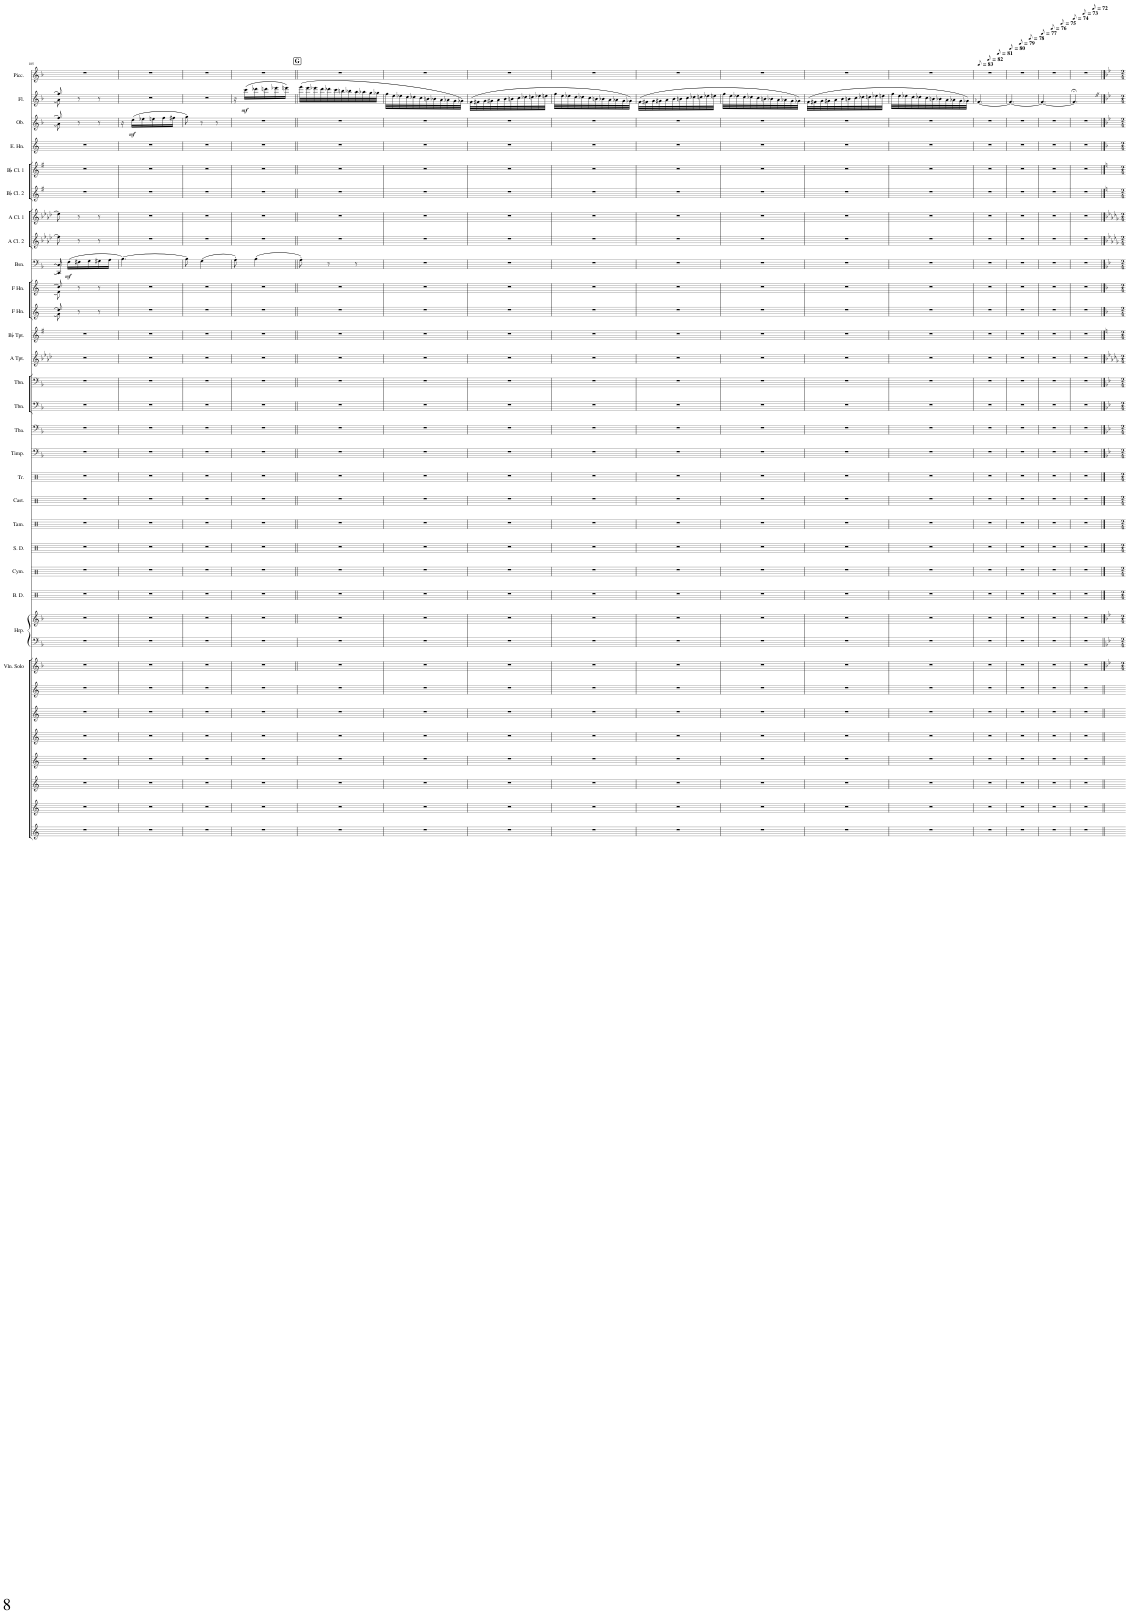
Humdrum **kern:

**kern	**kern	**kern	**kern	**kern	**kern	**kern	**kern	**kern	**kern	**kern	**kern	**kern	**kern	**kern	**kern	**kern	**kern	**kern	**kern	**kern	**kern	**kern	**kern	**kern	**dynam	**kern	**kern	**kern	**kern	**kern	**kern	**dynam	**kern	**dynam	**kern
*part32	*part31	*part30	*part29	*part28	*part27	*part26	*part25	*part24	*part24	*part23	*part22	*part21	*part20	*part19	*part18	*part17	*part16	*part15	*part14	*part13	*part12	*part11	*part10	*part9	*part9	*part8	*part7	*part6	*part5	*part4	*part3	*part3	*part2	*part2	*part1
*staff33	*staff32	*staff31	*staff30	*staff29	*staff28	*staff27	*staff26	*staff25	*staff24	*staff23	*staff22	*staff21	*staff20	*staff19	*staff18	*staff17	*staff16	*staff15	*staff14	*staff13	*staff12	*staff11	*staff10	*staff9	*staff9	*staff8	*staff7	*staff6	*staff5	*staff4	*staff3	*staff3	*staff2	*staff2	*staff1
*I"Piano	*I"Piano	*I"Piano	*I"Piano	*I"Piano	*I"Piano	*I"Piano	*I"Violin Solo	*I"Harp	*	*I"Bass Drum	*I"Cymbals	*I"Snare Drum	*I"Tambourine	*I"Castanets	*I"Triangle	*I"Timpani	*I"Tuba	*I"Trombone	*I"Trombone	*I"A Trumpet	*I"Bb Trumpet	*I"Horn in F	*I"Horn in F	*I"Bassoon	*	*I"A Clarinet 2	*I"A Clarinet 1	*I"Bb Clarinet 2	*I"Bb Clarinet 1	*I"English Horn	*I"Oboe	*	*I"Flute	*	*I"Piccolo
*I'Pno	*I'Pno	*I'Pno	*I'Pno	*I'Pno	*I'Pno	*I'Pno	*I'Vln. Solo	*I'Hrp.	*	*I'B. D.	*I'Cym.	*I'S. D.	*I'Tam.	*I'Cast.	*I'Tr.	*I'Timp.	*I'Tba.	*I'Tbn.	*I'Tbn.	*I'A Tpt.	*I'Bb Tpt.	*	*	*I'Bsn.	*	*I'A Cl. 2	*I'A Cl. 1	*I'Bb Cl. 2	*I'Bb Cl. 1	*I'E. Hn.	*I'Ob.	*	*I'Fl.	*	*I'Picc.
!!LO:PB:g=z
*clefG2	*clefG2	*clefG2	*clefG2	*clefG2	*clefG2	*clefG2	*clefG2	*clefF4	*clefG2	*clefX	*clefX	*clefX	*clefX	*clefX	*clefX	*clefF4	*clefF4	*clefF4	*clefF4	*clefG2	*clefG2	*clefG2	*clefG2	*clefF4	*	*clefG2	*clefG2	*clefG2	*clefG2	*clefG2	*clefG2	*	*clefG2	*	*clefG2
*	*	*	*	*	*	*	*	*	*	*	*	*	*	*	*	*	*	*	*	*Trd2c3	*Trd1c2	*Trd4c7	*Trd4c7	*	*	*Trd2c3	*Trd2c3	*Trd1c2	*Trd1c2	*Trd4c7	*	*	*	*	*Trd-7c-12
*k[]	*k[]	*k[]	*k[]	*k[]	*k[]	*k[]	*k[b-]	*k[b-]	*k[b-]	*k[]	*k[]	*k[]	*k[]	*k[]	*k[]	*k[b-]	*k[b-]	*k[b-]	*k[b-]	*k[b-e-a-d-]	*k[f#]	*k[]	*k[]	*k[b-]	*	*k[b-e-a-d-]	*k[b-e-a-d-]	*k[f#]	*k[f#]	*k[]	*k[b-]	*	*k[b-]	*	*k[b-]
*	*	*	*	*	*	*	*M3/8	*M3/8	*M3/8	*M3/8	*M3/8	*M3/8	*M3/8	*M3/8	*M3/8	*M3/8	*M3/8	*M3/8	*M3/8	*M3/8	*M3/8	*M3/8	*M3/8	*M3/8	*	*M3/8	*M3/8	*M3/8	*M3/8	*M3/8	*M3/8	*	*M3/8	*	*M3/8
=185	=185	=185	=185	=185	=185	=185	=185	=185	=185	=185	=185	=185	=185	=185	=185	=185	=185	=185	=185	=185	=185	=185	=185	=185	=185	=185	=185	=185	=185	=185	=185	=185	=185	=185	=185
*	*	*	*	*	*	*	*	*	*	*	*	*	*	*	*	*	*	*	*	*	*	*^	*^	*	*	*	*	*	*	*	*^	*	*^	*	*
1r	1r	1r	1r	1r	1r	1r	4.r	4.r	4.r	4.r	4.r	4.r	4.r	4.r	4.r	4.r	4.r	4.r	4.r	4.r	4.r	8cc/]	8g\]	8cc/]	8e\]	16CC/] 16C/]	.	8ee-\]	8ee-\]	4.r	4.r	4.r	8ff/]	8a\]	.	8ff/]	8a\]	.	4.r
!	!	!	!	!	!	!	!	!	!	!	!	!	!	!	!	!	!	!	!	!	!	!	!	!	!	!	!LO:DY:b	!	!	!	!	!	!	!	!	!	!	!	!
.	.	.	.	.	.	.	.	.	.	.	.	.	.	.	.	.	.	.	.	.	.	.	.	.	.	(16F\LL	mf	.	.	.	.	.	.	.	.	.	.	.	.
.	.	.	.	.	.	.	.	.	.	.	.	.	.	.	.	.	.	.	.	.	.	8r	2ryy	8r	2ryy	16F#X\	.	8r	8r	.	.	.	8r	2ryy	.	8r	2ryy	.	.
.	.	.	.	.	.	.	.	.	.	.	.	.	.	.	.	.	.	.	.	.	.	.	.	.	.	16G\	.	.	.	.	.	.	.	.	.	.	.	.	.
.	.	.	.	.	.	.	.	.	.	.	.	.	.	.	.	.	.	.	.	.	.	8r	.	8r	.	16G#X\	.	8r	8r	.	.	.	8r	.	.	8r	.	.	.
.	.	.	.	.	.	.	.	.	.	.	.	.	.	.	.	.	.	.	.	.	.	.	.	.	.	16A\JJ	.	.	.	.	.	.	.	.	.	.	.	.	.
.	.	.	.	.	.	.	2ryy	2ryy	2ryy	2ryy	2ryy	2ryy	2ryy	2ryy	2ryy	2ryy	2ryy	2ryy	2ryy	2ryy	2ryy	2ryy	.	2ryy	.	2ryy	.	2ryy	2ryy	2ryy	2ryy	2ryy	2ryy	.	.	2ryy	.	.	2ryy
.	.	.	.	.	.	.	.	.	.	.	.	.	.	.	.	.	.	.	.	.	.	.	8ryy	.	8ryy	.	.	.	.	.	.	.	.	8ryy	.	.	8ryy	.	.
.	.	.	.	.	.	.	.	.	.	.	.	.	.	.	.	.	.	.	.	.	.	.	4ryy	.	4ryy	.	.	.	.	.	.	.	.	4ryy	.	.	4ryy	.	.
.	.	.	.	.	.	.	8ryy	8ryy	8ryy	8ryy	8ryy	8ryy	8ryy	8ryy	8ryy	8ryy	8ryy	8ryy	8ryy	8ryy	8ryy	8ryy	.	8ryy	.	8ryy	.	8ryy	8ryy	8ryy	8ryy	8ryy	8ryy	.	.	8ryy	.	.	8ryy
*	*	*	*	*	*	*	*	*	*	*	*	*	*	*	*	*	*	*	*	*	*	*v	*v	*	*	*	*	*	*	*	*	*	*v	*v	*	*v	*v	*	*
*	*	*	*	*	*	*	*	*	*	*	*	*	*	*	*	*	*	*	*	*	*	*	*v	*v	*	*	*	*	*	*	*	*	*	*	*	*
=186	=186	=186	=186	=186	=186	=186	=186	=186	=186	=186	=186	=186	=186	=186	=186	=186	=186	=186	=186	=186	=186	=186	=186	=186	=186	=186	=186	=186	=186	=186	=186	=186	=186	=186	=186
1r	1r	1r	1r	1r	1r	1r	4.r	4.r	4.r	4.r	4.r	4.r	4.r	4.r	4.r	4.r	4.r	4.r	4.r	4.r	4.r	4.r	4.r	[4.B-\)	.	4.r	4.r	4.r	4.r	4.r	16r	.	4.r	.	4.r
!	!	!	!	!	!	!	!	!	!	!	!	!	!	!	!	!	!	!	!	!	!	!	!	!	!	!	!	!	!	!	!	!LO:DY:b	!	!	!
.	.	.	.	.	.	.	.	.	.	.	.	.	.	.	.	.	.	.	.	.	.	.	.	.	.	.	.	.	.	.	(16dd\LL	mf	.	.	.
.	.	.	.	.	.	.	.	.	.	.	.	.	.	.	.	.	.	.	.	.	.	.	.	.	.	.	.	.	.	.	16ee-X\	.	.	.	.
.	.	.	.	.	.	.	.	.	.	.	.	.	.	.	.	.	.	.	.	.	.	.	.	.	.	.	.	.	.	.	16een\	.	.	.	.
.	.	.	.	.	.	.	.	.	.	.	.	.	.	.	.	.	.	.	.	.	.	.	.	.	.	.	.	.	.	.	16ff\	.	.	.	.
.	.	.	.	.	.	.	.	.	.	.	.	.	.	.	.	.	.	.	.	.	.	.	.	.	.	.	.	.	.	.	16ff#X\JJ	.	.	.	.
.	.	.	.	.	.	.	2ryy	2ryy	2ryy	2ryy	2ryy	2ryy	2ryy	2ryy	2ryy	2ryy	2ryy	2ryy	2ryy	2ryy	2ryy	2ryy	2ryy	2ryy	.	2ryy	2ryy	2ryy	2ryy	2ryy	2ryy	.	2ryy	.	2ryy
.	.	.	.	.	.	.	8ryy	8ryy	8ryy	8ryy	8ryy	8ryy	8ryy	8ryy	8ryy	8ryy	8ryy	8ryy	8ryy	8ryy	8ryy	8ryy	8ryy	8ryy	.	8ryy	8ryy	8ryy	8ryy	8ryy	8ryy	.	8ryy	.	8ryy
=187	=187	=187	=187	=187	=187	=187	=187	=187	=187	=187	=187	=187	=187	=187	=187	=187	=187	=187	=187	=187	=187	=187	=187	=187	=187	=187	=187	=187	=187	=187	=187	=187	=187	=187	=187
1r	1r	1r	1r	1r	1r	1r	4.r	4.r	4.r	4.r	4.r	4.r	4.r	4.r	4.r	4.r	4.r	4.r	4.r	4.r	4.r	4.r	4.r	8B-\]	.	4.r	4.r	4.r	4.r	4.r	8gg\)	.	4.r	.	4.r
.	.	.	.	.	.	.	.	.	.	.	.	.	.	.	.	.	.	.	.	.	.	.	.	(4G\	.	.	.	.	.	.	8r	.	.	.	.
.	.	.	.	.	.	.	.	.	.	.	.	.	.	.	.	.	.	.	.	.	.	.	.	.	.	.	.	.	.	.	8r	.	.	.	.
.	.	.	.	.	.	.	2ryy	2ryy	2ryy	2ryy	2ryy	2ryy	2ryy	2ryy	2ryy	2ryy	2ryy	2ryy	2ryy	2ryy	2ryy	2ryy	2ryy	2ryy	.	2ryy	2ryy	2ryy	2ryy	2ryy	2ryy	.	2ryy	.	2ryy
.	.	.	.	.	.	.	8ryy	8ryy	8ryy	8ryy	8ryy	8ryy	8ryy	8ryy	8ryy	8ryy	8ryy	8ryy	8ryy	8ryy	8ryy	8ryy	8ryy	8ryy	.	8ryy	8ryy	8ryy	8ryy	8ryy	8ryy	.	8ryy	.	8ryy
=188	=188	=188	=188	=188	=188	=188	=188	=188	=188	=188	=188	=188	=188	=188	=188	=188	=188	=188	=188	=188	=188	=188	=188	=188	=188	=188	=188	=188	=188	=188	=188	=188	=188	=188	=188
1r	1r	1r	1r	1r	1r	1r	4.r	4.r	4.r	4.r	4.r	4.r	4.r	4.r	4.r	4.r	4.r	4.r	4.r	4.r	4.r	4.r	4.r	8A'\)	.	4.r	4.r	4.r	4.r	4.r	4.r	.	16r	.	4.r
!	!	!	!	!	!	!	!	!	!	!	!	!	!	!	!	!	!	!	!	!	!	!	!	!	!	!	!	!	!	!	!	!	!	!LO:DY:b	!
.	.	.	.	.	.	.	.	.	.	.	.	.	.	.	.	.	.	.	.	.	.	.	.	.	.	.	.	.	.	.	.	.	(16ccc\LL	mf	.
.	.	.	.	.	.	.	.	.	.	.	.	.	.	.	.	.	.	.	.	.	.	.	.	(4B-\	.	.	.	.	.	.	.	.	16ddd-X\	.	.
.	.	.	.	.	.	.	.	.	.	.	.	.	.	.	.	.	.	.	.	.	.	.	.	.	.	.	.	.	.	.	.	.	16dddn\	.	.
.	.	.	.	.	.	.	.	.	.	.	.	.	.	.	.	.	.	.	.	.	.	.	.	.	.	.	.	.	.	.	.	.	16eee-X\	.	.
.	.	.	.	.	.	.	.	.	.	.	.	.	.	.	.	.	.	.	.	.	.	.	.	.	.	.	.	.	.	.	.	.	16eeen\JJ)	.	.
.	.	.	.	.	.	.	2ryy	2ryy	2ryy	2ryy	2ryy	2ryy	2ryy	2ryy	2ryy	2ryy	2ryy	2ryy	2ryy	2ryy	2ryy	2ryy	2ryy	2ryy	.	2ryy	2ryy	2ryy	2ryy	2ryy	2ryy	.	2ryy	.	2ryy
.	.	.	.	.	.	.	8ryy	8ryy	8ryy	8ryy	8ryy	8ryy	8ryy	8ryy	8ryy	8ryy	8ryy	8ryy	8ryy	8ryy	8ryy	8ryy	8ryy	8ryy	.	8ryy	8ryy	8ryy	8ryy	8ryy	8ryy	.	8ryy	.	8ryy
!!LO:REH:place=s1:a:B:cj:fs=14:t=G
=189||	=189||	=189||	=189||	=189||	=189||	=189||	=189||	=189||	=189||	=189||	=189||	=189||	=189||	=189||	=189||	=189||	=189||	=189||	=189||	=189||	=189||	=189||	=189||	=189||	=189||	=189||	=189||	=189||	=189||	=189||	=189||	=189||	=189||	=189||	=189||
1r	1r	1r	1r	1r	1r	1r	4.r	4.r	4.r	4.r	4.r	4.r	4.r	4.r	4.r	4.r	4.r	4.r	4.r	4.r	4.r	4.r	4.r	8A'\)	.	4.r	4.r	4.r	4.r	4.r	4.r	.	(32fff\LLL	.	4.r
.	.	.	.	.	.	.	.	.	.	.	.	.	.	.	.	.	.	.	.	.	.	.	.	.	.	.	.	.	.	.	.	.	32eee\	.	.
.	.	.	.	.	.	.	.	.	.	.	.	.	.	.	.	.	.	.	.	.	.	.	.	.	.	.	.	.	.	.	.	.	32eee-X\	.	.
.	.	.	.	.	.	.	.	.	.	.	.	.	.	.	.	.	.	.	.	.	.	.	.	.	.	.	.	.	.	.	.	.	32ddd\	.	.
.	.	.	.	.	.	.	.	.	.	.	.	.	.	.	.	.	.	.	.	.	.	.	.	8r	.	.	.	.	.	.	.	.	32ddd-X\	.	.
.	.	.	.	.	.	.	.	.	.	.	.	.	.	.	.	.	.	.	.	.	.	.	.	.	.	.	.	.	.	.	.	.	32ccc\	.	.
.	.	.	.	.	.	.	.	.	.	.	.	.	.	.	.	.	.	.	.	.	.	.	.	.	.	.	.	.	.	.	.	.	32bbn\	.	.
.	.	.	.	.	.	.	.	.	.	.	.	.	.	.	.	.	.	.	.	.	.	.	.	.	.	.	.	.	.	.	.	.	32bb-X\	.	.
.	.	.	.	.	.	.	.	.	.	.	.	.	.	.	.	.	.	.	.	.	.	.	.	8r	.	.	.	.	.	.	.	.	32aa\	.	.
.	.	.	.	.	.	.	.	.	.	.	.	.	.	.	.	.	.	.	.	.	.	.	.	.	.	.	.	.	.	.	.	.	32aa-X\	.	.
.	.	.	.	.	.	.	.	.	.	.	.	.	.	.	.	.	.	.	.	.	.	.	.	.	.	.	.	.	.	.	.	.	32gg\	.	.
.	.	.	.	.	.	.	.	.	.	.	.	.	.	.	.	.	.	.	.	.	.	.	.	.	.	.	.	.	.	.	.	.	32gg-X\JJJ	.	.
.	.	.	.	.	.	.	2ryy	2ryy	2ryy	2ryy	2ryy	2ryy	2ryy	2ryy	2ryy	2ryy	2ryy	2ryy	2ryy	2ryy	2ryy	2ryy	2ryy	2ryy	.	2ryy	2ryy	2ryy	2ryy	2ryy	2ryy	.	2ryy	.	2ryy
.	.	.	.	.	.	.	8ryy	8ryy	8ryy	8ryy	8ryy	8ryy	8ryy	8ryy	8ryy	8ryy	8ryy	8ryy	8ryy	8ryy	8ryy	8ryy	8ryy	8ryy	.	8ryy	8ryy	8ryy	8ryy	8ryy	8ryy	.	8ryy	.	8ryy
=190	=190	=190	=190	=190	=190	=190	=190	=190	=190	=190	=190	=190	=190	=190	=190	=190	=190	=190	=190	=190	=190	=190	=190	=190	=190	=190	=190	=190	=190	=190	=190	=190	=190	=190	=190
1r	1r	1r	1r	1r	1r	1r	4.r	4.r	4.r	4.r	4.r	4.r	4.r	4.r	4.r	4.r	4.r	4.r	4.r	4.r	4.r	4.r	4.r	4.r	.	4.r	4.r	4.r	4.r	4.r	4.r	.	32ff\LLL	.	4.r
.	.	.	.	.	.	.	.	.	.	.	.	.	.	.	.	.	.	.	.	.	.	.	.	.	.	.	.	.	.	.	.	.	32ee\	.	.
.	.	.	.	.	.	.	.	.	.	.	.	.	.	.	.	.	.	.	.	.	.	.	.	.	.	.	.	.	.	.	.	.	32ee-X\	.	.
.	.	.	.	.	.	.	.	.	.	.	.	.	.	.	.	.	.	.	.	.	.	.	.	.	.	.	.	.	.	.	.	.	32dd\	.	.
.	.	.	.	.	.	.	.	.	.	.	.	.	.	.	.	.	.	.	.	.	.	.	.	.	.	.	.	.	.	.	.	.	32dd-X\	.	.
.	.	.	.	.	.	.	.	.	.	.	.	.	.	.	.	.	.	.	.	.	.	.	.	.	.	.	.	.	.	.	.	.	32cc\	.	.
.	.	.	.	.	.	.	.	.	.	.	.	.	.	.	.	.	.	.	.	.	.	.	.	.	.	.	.	.	.	.	.	.	32bn\	.	.
.	.	.	.	.	.	.	.	.	.	.	.	.	.	.	.	.	.	.	.	.	.	.	.	.	.	.	.	.	.	.	.	.	32b-X\	.	.
.	.	.	.	.	.	.	.	.	.	.	.	.	.	.	.	.	.	.	.	.	.	.	.	.	.	.	.	.	.	.	.	.	32a\	.	.
.	.	.	.	.	.	.	.	.	.	.	.	.	.	.	.	.	.	.	.	.	.	.	.	.	.	.	.	.	.	.	.	.	32a-X\	.	.
.	.	.	.	.	.	.	.	.	.	.	.	.	.	.	.	.	.	.	.	.	.	.	.	.	.	.	.	.	.	.	.	.	32g\	.	.
.	.	.	.	.	.	.	.	.	.	.	.	.	.	.	.	.	.	.	.	.	.	.	.	.	.	.	.	.	.	.	.	.	32g-X\JJJ)	.	.
.	.	.	.	.	.	.	2ryy	2ryy	2ryy	2ryy	2ryy	2ryy	2ryy	2ryy	2ryy	2ryy	2ryy	2ryy	2ryy	2ryy	2ryy	2ryy	2ryy	2ryy	.	2ryy	2ryy	2ryy	2ryy	2ryy	2ryy	.	2ryy	.	2ryy
.	.	.	.	.	.	.	8ryy	8ryy	8ryy	8ryy	8ryy	8ryy	8ryy	8ryy	8ryy	8ryy	8ryy	8ryy	8ryy	8ryy	8ryy	8ryy	8ryy	8ryy	.	8ryy	8ryy	8ryy	8ryy	8ryy	8ryy	.	8ryy	.	8ryy
=191	=191	=191	=191	=191	=191	=191	=191	=191	=191	=191	=191	=191	=191	=191	=191	=191	=191	=191	=191	=191	=191	=191	=191	=191	=191	=191	=191	=191	=191	=191	=191	=191	=191	=191	=191
1r	1r	1r	1r	1r	1r	1r	4.r	4.r	4.r	4.r	4.r	4.r	4.r	4.r	4.r	4.r	4.r	4.r	4.r	4.r	4.r	4.r	4.r	4.r	.	4.r	4.r	4.r	4.r	4.r	4.r	.	(32f\LLL	.	4.r
.	.	.	.	.	.	.	.	.	.	.	.	.	.	.	.	.	.	.	.	.	.	.	.	.	.	.	.	.	.	.	.	.	32f#X\	.	.
.	.	.	.	.	.	.	.	.	.	.	.	.	.	.	.	.	.	.	.	.	.	.	.	.	.	.	.	.	.	.	.	.	32g\	.	.
.	.	.	.	.	.	.	.	.	.	.	.	.	.	.	.	.	.	.	.	.	.	.	.	.	.	.	.	.	.	.	.	.	32g#X\	.	.
.	.	.	.	.	.	.	.	.	.	.	.	.	.	.	.	.	.	.	.	.	.	.	.	.	.	.	.	.	.	.	.	.	32a\	.	.
.	.	.	.	.	.	.	.	.	.	.	.	.	.	.	.	.	.	.	.	.	.	.	.	.	.	.	.	.	.	.	.	.	32b-\	.	.
.	.	.	.	.	.	.	.	.	.	.	.	.	.	.	.	.	.	.	.	.	.	.	.	.	.	.	.	.	.	.	.	.	32bn\	.	.
.	.	.	.	.	.	.	.	.	.	.	.	.	.	.	.	.	.	.	.	.	.	.	.	.	.	.	.	.	.	.	.	.	32cc\	.	.
.	.	.	.	.	.	.	.	.	.	.	.	.	.	.	.	.	.	.	.	.	.	.	.	.	.	.	.	.	.	.	.	.	32dd-X\	.	.
.	.	.	.	.	.	.	.	.	.	.	.	.	.	.	.	.	.	.	.	.	.	.	.	.	.	.	.	.	.	.	.	.	32ddn\	.	.
.	.	.	.	.	.	.	.	.	.	.	.	.	.	.	.	.	.	.	.	.	.	.	.	.	.	.	.	.	.	.	.	.	32ee-X\	.	.
.	.	.	.	.	.	.	.	.	.	.	.	.	.	.	.	.	.	.	.	.	.	.	.	.	.	.	.	.	.	.	.	.	32een\JJJ	.	.
.	.	.	.	.	.	.	2ryy	2ryy	2ryy	2ryy	2ryy	2ryy	2ryy	2ryy	2ryy	2ryy	2ryy	2ryy	2ryy	2ryy	2ryy	2ryy	2ryy	2ryy	.	2ryy	2ryy	2ryy	2ryy	2ryy	2ryy	.	2ryy	.	2ryy
.	.	.	.	.	.	.	8ryy	8ryy	8ryy	8ryy	8ryy	8ryy	8ryy	8ryy	8ryy	8ryy	8ryy	8ryy	8ryy	8ryy	8ryy	8ryy	8ryy	8ryy	.	8ryy	8ryy	8ryy	8ryy	8ryy	8ryy	.	8ryy	.	8ryy
=192	=192	=192	=192	=192	=192	=192	=192	=192	=192	=192	=192	=192	=192	=192	=192	=192	=192	=192	=192	=192	=192	=192	=192	=192	=192	=192	=192	=192	=192	=192	=192	=192	=192	=192	=192
1r	1r	1r	1r	1r	1r	1r	4.r	4.r	4.r	4.r	4.r	4.r	4.r	4.r	4.r	4.r	4.r	4.r	4.r	4.r	4.r	4.r	4.r	4.r	.	4.r	4.r	4.r	4.r	4.r	4.r	.	32ff\LLL	.	4.r
.	.	.	.	.	.	.	.	.	.	.	.	.	.	.	.	.	.	.	.	.	.	.	.	.	.	.	.	.	.	.	.	.	32ee\	.	.
.	.	.	.	.	.	.	.	.	.	.	.	.	.	.	.	.	.	.	.	.	.	.	.	.	.	.	.	.	.	.	.	.	32ee-X\	.	.
.	.	.	.	.	.	.	.	.	.	.	.	.	.	.	.	.	.	.	.	.	.	.	.	.	.	.	.	.	.	.	.	.	32dd\	.	.
.	.	.	.	.	.	.	.	.	.	.	.	.	.	.	.	.	.	.	.	.	.	.	.	.	.	.	.	.	.	.	.	.	32dd-X\	.	.
.	.	.	.	.	.	.	.	.	.	.	.	.	.	.	.	.	.	.	.	.	.	.	.	.	.	.	.	.	.	.	.	.	32cc\	.	.
.	.	.	.	.	.	.	.	.	.	.	.	.	.	.	.	.	.	.	.	.	.	.	.	.	.	.	.	.	.	.	.	.	32bn\	.	.
.	.	.	.	.	.	.	.	.	.	.	.	.	.	.	.	.	.	.	.	.	.	.	.	.	.	.	.	.	.	.	.	.	32b-X\	.	.
.	.	.	.	.	.	.	.	.	.	.	.	.	.	.	.	.	.	.	.	.	.	.	.	.	.	.	.	.	.	.	.	.	32a\	.	.
.	.	.	.	.	.	.	.	.	.	.	.	.	.	.	.	.	.	.	.	.	.	.	.	.	.	.	.	.	.	.	.	.	32a-X\	.	.
.	.	.	.	.	.	.	.	.	.	.	.	.	.	.	.	.	.	.	.	.	.	.	.	.	.	.	.	.	.	.	.	.	32g\	.	.
.	.	.	.	.	.	.	.	.	.	.	.	.	.	.	.	.	.	.	.	.	.	.	.	.	.	.	.	.	.	.	.	.	32g-X\JJJ)	.	.
.	.	.	.	.	.	.	2ryy	2ryy	2ryy	2ryy	2ryy	2ryy	2ryy	2ryy	2ryy	2ryy	2ryy	2ryy	2ryy	2ryy	2ryy	2ryy	2ryy	2ryy	.	2ryy	2ryy	2ryy	2ryy	2ryy	2ryy	.	2ryy	.	2ryy
.	.	.	.	.	.	.	8ryy	8ryy	8ryy	8ryy	8ryy	8ryy	8ryy	8ryy	8ryy	8ryy	8ryy	8ryy	8ryy	8ryy	8ryy	8ryy	8ryy	8ryy	.	8ryy	8ryy	8ryy	8ryy	8ryy	8ryy	.	8ryy	.	8ryy
=193	=193	=193	=193	=193	=193	=193	=193	=193	=193	=193	=193	=193	=193	=193	=193	=193	=193	=193	=193	=193	=193	=193	=193	=193	=193	=193	=193	=193	=193	=193	=193	=193	=193	=193	=193
1r	1r	1r	1r	1r	1r	1r	4.r	4.r	4.r	4.r	4.r	4.r	4.r	4.r	4.r	4.r	4.r	4.r	4.r	4.r	4.r	4.r	4.r	4.r	.	4.r	4.r	4.r	4.r	4.r	4.r	.	(32f\LLL	.	4.r
.	.	.	.	.	.	.	.	.	.	.	.	.	.	.	.	.	.	.	.	.	.	.	.	.	.	.	.	.	.	.	.	.	32f#X\	.	.
.	.	.	.	.	.	.	.	.	.	.	.	.	.	.	.	.	.	.	.	.	.	.	.	.	.	.	.	.	.	.	.	.	32g\	.	.
.	.	.	.	.	.	.	.	.	.	.	.	.	.	.	.	.	.	.	.	.	.	.	.	.	.	.	.	.	.	.	.	.	32g#X\	.	.
.	.	.	.	.	.	.	.	.	.	.	.	.	.	.	.	.	.	.	.	.	.	.	.	.	.	.	.	.	.	.	.	.	32a\	.	.
.	.	.	.	.	.	.	.	.	.	.	.	.	.	.	.	.	.	.	.	.	.	.	.	.	.	.	.	.	.	.	.	.	32b-\	.	.
.	.	.	.	.	.	.	.	.	.	.	.	.	.	.	.	.	.	.	.	.	.	.	.	.	.	.	.	.	.	.	.	.	32bn\	.	.
.	.	.	.	.	.	.	.	.	.	.	.	.	.	.	.	.	.	.	.	.	.	.	.	.	.	.	.	.	.	.	.	.	32cc\	.	.
.	.	.	.	.	.	.	.	.	.	.	.	.	.	.	.	.	.	.	.	.	.	.	.	.	.	.	.	.	.	.	.	.	32dd-X\	.	.
.	.	.	.	.	.	.	.	.	.	.	.	.	.	.	.	.	.	.	.	.	.	.	.	.	.	.	.	.	.	.	.	.	32ddn\	.	.
.	.	.	.	.	.	.	.	.	.	.	.	.	.	.	.	.	.	.	.	.	.	.	.	.	.	.	.	.	.	.	.	.	32ee-X\	.	.
.	.	.	.	.	.	.	.	.	.	.	.	.	.	.	.	.	.	.	.	.	.	.	.	.	.	.	.	.	.	.	.	.	32een\JJJ	.	.
.	.	.	.	.	.	.	2ryy	2ryy	2ryy	2ryy	2ryy	2ryy	2ryy	2ryy	2ryy	2ryy	2ryy	2ryy	2ryy	2ryy	2ryy	2ryy	2ryy	2ryy	.	2ryy	2ryy	2ryy	2ryy	2ryy	2ryy	.	2ryy	.	2ryy
.	.	.	.	.	.	.	8ryy	8ryy	8ryy	8ryy	8ryy	8ryy	8ryy	8ryy	8ryy	8ryy	8ryy	8ryy	8ryy	8ryy	8ryy	8ryy	8ryy	8ryy	.	8ryy	8ryy	8ryy	8ryy	8ryy	8ryy	.	8ryy	.	8ryy
=194	=194	=194	=194	=194	=194	=194	=194	=194	=194	=194	=194	=194	=194	=194	=194	=194	=194	=194	=194	=194	=194	=194	=194	=194	=194	=194	=194	=194	=194	=194	=194	=194	=194	=194	=194
1r	1r	1r	1r	1r	1r	1r	4.r	4.r	4.r	4.r	4.r	4.r	4.r	4.r	4.r	4.r	4.r	4.r	4.r	4.r	4.r	4.r	4.r	4.r	.	4.r	4.r	4.r	4.r	4.r	4.r	.	32ff\LLL	.	4.r
.	.	.	.	.	.	.	.	.	.	.	.	.	.	.	.	.	.	.	.	.	.	.	.	.	.	.	.	.	.	.	.	.	32ee\	.	.
.	.	.	.	.	.	.	.	.	.	.	.	.	.	.	.	.	.	.	.	.	.	.	.	.	.	.	.	.	.	.	.	.	32ee-X\	.	.
.	.	.	.	.	.	.	.	.	.	.	.	.	.	.	.	.	.	.	.	.	.	.	.	.	.	.	.	.	.	.	.	.	32dd\	.	.
.	.	.	.	.	.	.	.	.	.	.	.	.	.	.	.	.	.	.	.	.	.	.	.	.	.	.	.	.	.	.	.	.	32dd-X\	.	.
.	.	.	.	.	.	.	.	.	.	.	.	.	.	.	.	.	.	.	.	.	.	.	.	.	.	.	.	.	.	.	.	.	32cc\	.	.
.	.	.	.	.	.	.	.	.	.	.	.	.	.	.	.	.	.	.	.	.	.	.	.	.	.	.	.	.	.	.	.	.	32bn\	.	.
.	.	.	.	.	.	.	.	.	.	.	.	.	.	.	.	.	.	.	.	.	.	.	.	.	.	.	.	.	.	.	.	.	32b-X\	.	.
.	.	.	.	.	.	.	.	.	.	.	.	.	.	.	.	.	.	.	.	.	.	.	.	.	.	.	.	.	.	.	.	.	32a\	.	.
.	.	.	.	.	.	.	.	.	.	.	.	.	.	.	.	.	.	.	.	.	.	.	.	.	.	.	.	.	.	.	.	.	32a-X\	.	.
.	.	.	.	.	.	.	.	.	.	.	.	.	.	.	.	.	.	.	.	.	.	.	.	.	.	.	.	.	.	.	.	.	32g\	.	.
.	.	.	.	.	.	.	.	.	.	.	.	.	.	.	.	.	.	.	.	.	.	.	.	.	.	.	.	.	.	.	.	.	32g-X\JJJ)	.	.
.	.	.	.	.	.	.	2ryy	2ryy	2ryy	2ryy	2ryy	2ryy	2ryy	2ryy	2ryy	2ryy	2ryy	2ryy	2ryy	2ryy	2ryy	2ryy	2ryy	2ryy	.	2ryy	2ryy	2ryy	2ryy	2ryy	2ryy	.	2ryy	.	2ryy
.	.	.	.	.	.	.	8ryy	8ryy	8ryy	8ryy	8ryy	8ryy	8ryy	8ryy	8ryy	8ryy	8ryy	8ryy	8ryy	8ryy	8ryy	8ryy	8ryy	8ryy	.	8ryy	8ryy	8ryy	8ryy	8ryy	8ryy	.	8ryy	.	8ryy
=195	=195	=195	=195	=195	=195	=195	=195	=195	=195	=195	=195	=195	=195	=195	=195	=195	=195	=195	=195	=195	=195	=195	=195	=195	=195	=195	=195	=195	=195	=195	=195	=195	=195	=195	=195
1r	1r	1r	1r	1r	1r	1r	4.r	4.r	4.r	4.r	4.r	4.r	4.r	4.r	4.r	4.r	4.r	4.r	4.r	4.r	4.r	4.r	4.r	4.r	.	4.r	4.r	4.r	4.r	4.r	4.r	.	(32f\LLL	.	4.r
.	.	.	.	.	.	.	.	.	.	.	.	.	.	.	.	.	.	.	.	.	.	.	.	.	.	.	.	.	.	.	.	.	32f#X\	.	.
.	.	.	.	.	.	.	.	.	.	.	.	.	.	.	.	.	.	.	.	.	.	.	.	.	.	.	.	.	.	.	.	.	32g\	.	.
.	.	.	.	.	.	.	.	.	.	.	.	.	.	.	.	.	.	.	.	.	.	.	.	.	.	.	.	.	.	.	.	.	32g#X\	.	.
.	.	.	.	.	.	.	.	.	.	.	.	.	.	.	.	.	.	.	.	.	.	.	.	.	.	.	.	.	.	.	.	.	32a\	.	.
.	.	.	.	.	.	.	.	.	.	.	.	.	.	.	.	.	.	.	.	.	.	.	.	.	.	.	.	.	.	.	.	.	32b-\	.	.
.	.	.	.	.	.	.	.	.	.	.	.	.	.	.	.	.	.	.	.	.	.	.	.	.	.	.	.	.	.	.	.	.	32bn\	.	.
.	.	.	.	.	.	.	.	.	.	.	.	.	.	.	.	.	.	.	.	.	.	.	.	.	.	.	.	.	.	.	.	.	32cc\	.	.
.	.	.	.	.	.	.	.	.	.	.	.	.	.	.	.	.	.	.	.	.	.	.	.	.	.	.	.	.	.	.	.	.	32dd-X\	.	.
.	.	.	.	.	.	.	.	.	.	.	.	.	.	.	.	.	.	.	.	.	.	.	.	.	.	.	.	.	.	.	.	.	32ddn\	.	.
.	.	.	.	.	.	.	.	.	.	.	.	.	.	.	.	.	.	.	.	.	.	.	.	.	.	.	.	.	.	.	.	.	32ee-X\	.	.
.	.	.	.	.	.	.	.	.	.	.	.	.	.	.	.	.	.	.	.	.	.	.	.	.	.	.	.	.	.	.	.	.	32een\JJJ	.	.
.	.	.	.	.	.	.	2ryy	2ryy	2ryy	2ryy	2ryy	2ryy	2ryy	2ryy	2ryy	2ryy	2ryy	2ryy	2ryy	2ryy	2ryy	2ryy	2ryy	2ryy	.	2ryy	2ryy	2ryy	2ryy	2ryy	2ryy	.	2ryy	.	2ryy
.	.	.	.	.	.	.	8ryy	8ryy	8ryy	8ryy	8ryy	8ryy	8ryy	8ryy	8ryy	8ryy	8ryy	8ryy	8ryy	8ryy	8ryy	8ryy	8ryy	8ryy	.	8ryy	8ryy	8ryy	8ryy	8ryy	8ryy	.	8ryy	.	8ryy
=196	=196	=196	=196	=196	=196	=196	=196	=196	=196	=196	=196	=196	=196	=196	=196	=196	=196	=196	=196	=196	=196	=196	=196	=196	=196	=196	=196	=196	=196	=196	=196	=196	=196	=196	=196
1r	1r	1r	1r	1r	1r	1r	4.r	4.r	4.r	4.r	4.r	4.r	4.r	4.r	4.r	4.r	4.r	4.r	4.r	4.r	4.r	4.r	4.r	4.r	.	4.r	4.r	4.r	4.r	4.r	4.r	.	32ff\LLL	.	4.r
.	.	.	.	.	.	.	.	.	.	.	.	.	.	.	.	.	.	.	.	.	.	.	.	.	.	.	.	.	.	.	.	.	32ee\	.	.
.	.	.	.	.	.	.	.	.	.	.	.	.	.	.	.	.	.	.	.	.	.	.	.	.	.	.	.	.	.	.	.	.	32ee-X\	.	.
.	.	.	.	.	.	.	.	.	.	.	.	.	.	.	.	.	.	.	.	.	.	.	.	.	.	.	.	.	.	.	.	.	32dd\	.	.
.	.	.	.	.	.	.	.	.	.	.	.	.	.	.	.	.	.	.	.	.	.	.	.	.	.	.	.	.	.	.	.	.	32dd-X\	.	.
.	.	.	.	.	.	.	.	.	.	.	.	.	.	.	.	.	.	.	.	.	.	.	.	.	.	.	.	.	.	.	.	.	32cc\	.	.
.	.	.	.	.	.	.	.	.	.	.	.	.	.	.	.	.	.	.	.	.	.	.	.	.	.	.	.	.	.	.	.	.	32bn\	.	.
.	.	.	.	.	.	.	.	.	.	.	.	.	.	.	.	.	.	.	.	.	.	.	.	.	.	.	.	.	.	.	.	.	32b-X\	.	.
.	.	.	.	.	.	.	.	.	.	.	.	.	.	.	.	.	.	.	.	.	.	.	.	.	.	.	.	.	.	.	.	.	32a\	.	.
.	.	.	.	.	.	.	.	.	.	.	.	.	.	.	.	.	.	.	.	.	.	.	.	.	.	.	.	.	.	.	.	.	32a-X\	.	.
.	.	.	.	.	.	.	.	.	.	.	.	.	.	.	.	.	.	.	.	.	.	.	.	.	.	.	.	.	.	.	.	.	32g\	.	.
.	.	.	.	.	.	.	.	.	.	.	.	.	.	.	.	.	.	.	.	.	.	.	.	.	.	.	.	.	.	.	.	.	32g-X\JJJ)	.	.
.	.	.	.	.	.	.	2ryy	2ryy	2ryy	2ryy	2ryy	2ryy	2ryy	2ryy	2ryy	2ryy	2ryy	2ryy	2ryy	2ryy	2ryy	2ryy	2ryy	2ryy	.	2ryy	2ryy	2ryy	2ryy	2ryy	2ryy	.	2ryy	.	2ryy
.	.	.	.	.	.	.	8ryy	8ryy	8ryy	8ryy	8ryy	8ryy	8ryy	8ryy	8ryy	8ryy	8ryy	8ryy	8ryy	8ryy	8ryy	8ryy	8ryy	8ryy	.	8ryy	8ryy	8ryy	8ryy	8ryy	8ryy	.	8ryy	.	8ryy
=197	=197	=197	=197	=197	=197	=197	=197	=197	=197	=197	=197	=197	=197	=197	=197	=197	=197	=197	=197	=197	=197	=197	=197	=197	=197	=197	=197	=197	=197	=197	=197	=197	=197	=197	=197
*	*	*	*	*	*	*	*	*	*	*	*	*	*	*	*	*	*	*	*	*	*	*	*	*	*	*	*	*	*	*	*	*	*	*	*MM42
.	.	.	.	.	.	.	.	.	.	.	.	.	.	.	.	.	.	.	.	.	.	.	.	.	.	.	.	.	.	.	.	.	8qf/	.	.
*	*	*	*	*	*	*	*	*	*	*	*	*	*	*	*	*	*	*	*	*	*	*	*	*	*	*	*	*	*	*	*	*	*	*	*^
*	*	*	*	*	*	*	*	*	*	*	*	*	*	*	*	*	*	*	*	*	*	*	*	*	*	*	*	*	*	*	*	*	*	*	*	*^
1r	1r	1r	1r	1r	1r	1r	4.r	4.r	4.r	4.r	4.r	4.r	4.r	4.r	4.r	4.r	4.r	4.r	4.r	4.r	4.r	4.r	4.r	4.r	.	4.r	4.r	4.r	4.r	4.r	4.r	.	[4.f/	.	4.r	8ryy	4ryy
*	*	*	*	*	*	*	*	*	*	*	*	*	*	*	*	*	*	*	*	*	*	*	*	*	*	*	*	*	*	*	*	*	*	*	*MM41	*	*
.	.	.	.	.	.	.	.	.	.	.	.	.	.	.	.	.	.	.	.	.	.	.	.	.	.	.	.	.	.	.	.	.	.	.	.	2..ryy	.
*	*	*	*	*	*	*	*	*	*	*	*	*	*	*	*	*	*	*	*	*	*	*	*	*	*	*	*	*	*	*	*	*	*	*	*MM41	*	*
.	.	.	.	.	.	.	.	.	.	.	.	.	.	.	.	.	.	.	.	.	.	.	.	.	.	.	.	.	.	.	.	.	.	.	.	.	2.ryy
.	.	.	.	.	.	.	2ryy	2ryy	2ryy	2ryy	2ryy	2ryy	2ryy	2ryy	2ryy	2ryy	2ryy	2ryy	2ryy	2ryy	2ryy	2ryy	2ryy	2ryy	.	2ryy	2ryy	2ryy	2ryy	2ryy	2ryy	.	2ryy	.	2ryy	.	.
.	.	.	.	.	.	.	8ryy	8ryy	8ryy	8ryy	8ryy	8ryy	8ryy	8ryy	8ryy	8ryy	8ryy	8ryy	8ryy	8ryy	8ryy	8ryy	8ryy	8ryy	.	8ryy	8ryy	8ryy	8ryy	8ryy	8ryy	.	8ryy	.	8ryy	.	.
=198	=198	=198	=198	=198	=198	=198	=198	=198	=198	=198	=198	=198	=198	=198	=198	=198	=198	=198	=198	=198	=198	=198	=198	=198	=198	=198	=198	=198	=198	=198	=198	=198	=198	=198	=198	=198	=198
*	*	*	*	*	*	*	*	*	*	*	*	*	*	*	*	*	*	*	*	*	*	*	*	*	*	*	*	*	*	*	*	*	*	*	*MM40	*	*
1r	1r	1r	1r	1r	1r	1r	4.r	4.r	4.r	4.r	4.r	4.r	4.r	4.r	4.r	4.r	4.r	4.r	4.r	4.r	4.r	4.r	4.r	4.r	.	4.r	4.r	4.r	4.r	4.r	4.r	.	4.f/_	.	4.r	8ryy	4ryy
*	*	*	*	*	*	*	*	*	*	*	*	*	*	*	*	*	*	*	*	*	*	*	*	*	*	*	*	*	*	*	*	*	*	*	*MM40	*	*
.	.	.	.	.	.	.	.	.	.	.	.	.	.	.	.	.	.	.	.	.	.	.	.	.	.	.	.	.	.	.	.	.	.	.	.	2..ryy	.
*	*	*	*	*	*	*	*	*	*	*	*	*	*	*	*	*	*	*	*	*	*	*	*	*	*	*	*	*	*	*	*	*	*	*	*MM39	*	*
.	.	.	.	.	.	.	.	.	.	.	.	.	.	.	.	.	.	.	.	.	.	.	.	.	.	.	.	.	.	.	.	.	.	.	.	.	2.ryy
.	.	.	.	.	.	.	2ryy	2ryy	2ryy	2ryy	2ryy	2ryy	2ryy	2ryy	2ryy	2ryy	2ryy	2ryy	2ryy	2ryy	2ryy	2ryy	2ryy	2ryy	.	2ryy	2ryy	2ryy	2ryy	2ryy	2ryy	.	2ryy	.	2ryy	.	.
.	.	.	.	.	.	.	8ryy	8ryy	8ryy	8ryy	8ryy	8ryy	8ryy	8ryy	8ryy	8ryy	8ryy	8ryy	8ryy	8ryy	8ryy	8ryy	8ryy	8ryy	.	8ryy	8ryy	8ryy	8ryy	8ryy	8ryy	.	8ryy	.	8ryy	.	.
=199	=199	=199	=199	=199	=199	=199	=199	=199	=199	=199	=199	=199	=199	=199	=199	=199	=199	=199	=199	=199	=199	=199	=199	=199	=199	=199	=199	=199	=199	=199	=199	=199	=199	=199	=199	=199	=199
*	*	*	*	*	*	*	*	*	*	*	*	*	*	*	*	*	*	*	*	*	*	*	*	*	*	*	*	*	*	*	*	*	*	*	*MM39	*	*
1r	1r	1r	1r	1r	1r	1r	4.r	4.r	4.r	4.r	4.r	4.r	4.r	4.r	4.r	4.r	4.r	4.r	4.r	4.r	4.r	4.r	4.r	4.r	.	4.r	4.r	4.r	4.r	4.r	4.r	.	4.f/_	.	4.r	8ryy	4ryy
*	*	*	*	*	*	*	*	*	*	*	*	*	*	*	*	*	*	*	*	*	*	*	*	*	*	*	*	*	*	*	*	*	*	*	*MM38	*	*
.	.	.	.	.	.	.	.	.	.	.	.	.	.	.	.	.	.	.	.	.	.	.	.	.	.	.	.	.	.	.	.	.	.	.	.	2..ryy	.
*	*	*	*	*	*	*	*	*	*	*	*	*	*	*	*	*	*	*	*	*	*	*	*	*	*	*	*	*	*	*	*	*	*	*	*MM38	*	*
.	.	.	.	.	.	.	.	.	.	.	.	.	.	.	.	.	.	.	.	.	.	.	.	.	.	.	.	.	.	.	.	.	.	.	.	.	2.ryy
.	.	.	.	.	.	.	2ryy	2ryy	2ryy	2ryy	2ryy	2ryy	2ryy	2ryy	2ryy	2ryy	2ryy	2ryy	2ryy	2ryy	2ryy	2ryy	2ryy	2ryy	.	2ryy	2ryy	2ryy	2ryy	2ryy	2ryy	.	2ryy	.	2ryy	.	.
.	.	.	.	.	.	.	8ryy	8ryy	8ryy	8ryy	8ryy	8ryy	8ryy	8ryy	8ryy	8ryy	8ryy	8ryy	8ryy	8ryy	8ryy	8ryy	8ryy	8ryy	.	8ryy	8ryy	8ryy	8ryy	8ryy	8ryy	.	8ryy	.	8ryy	.	.
=200	=200	=200	=200	=200	=200	=200	=200	=200	=200	=200	=200	=200	=200	=200	=200	=200	=200	=200	=200	=200	=200	=200	=200	=200	=200	=200	=200	=200	=200	=200	=200	=200	=200	=200	=200	=200	=200
*	*	*	*	*	*	*	*	*	*	*	*	*	*	*	*	*	*	*	*	*	*	*	*	*	*	*	*	*	*	*	*	*	*	*	*MM37	*	*
1r	1r	1r	1r	1r	1r	1r	4.r	4.r	4.r	4.r	4.r	4.r	4.r	4.r	4.r	4.r	4.r	4.r	4.r	4.r	4.r	4.r	4.r	4.r	.	4.r	4.r	4.r	4.r	4.r	4.r	.	4.f;<Z/]	.	4.r	8ryy	4ryy
*	*	*	*	*	*	*	*	*	*	*	*	*	*	*	*	*	*	*	*	*	*	*	*	*	*	*	*	*	*	*	*	*	*	*	*MM37	*	*
.	.	.	.	.	.	.	.	.	.	.	.	.	.	.	.	.	.	.	.	.	.	.	.	.	.	.	.	.	.	.	.	.	.	.	.	2..ryy	.
*	*	*	*	*	*	*	*	*	*	*	*	*	*	*	*	*	*	*	*	*	*	*	*	*	*	*	*	*	*	*	*	*	*	*	*MM36	*	*
.	.	.	.	.	.	.	.	.	.	.	.	.	.	.	.	.	.	.	.	.	.	.	.	.	.	.	.	.	.	.	.	.	.	.	.	.	2.ryy
.	.	.	.	.	.	.	2ryy	2ryy	2ryy	2ryy	2ryy	2ryy	2ryy	2ryy	2ryy	2ryy	2ryy	2ryy	2ryy	2ryy	2ryy	2ryy	2ryy	2ryy	.	2ryy	2ryy	2ryy	2ryy	2ryy	2ryy	.	2ryy	.	2ryy	.	.
.	.	.	.	.	.	.	8ryy	8ryy	8ryy	8ryy	8ryy	8ryy	8ryy	8ryy	8ryy	8ryy	8ryy	8ryy	8ryy	8ryy	8ryy	8ryy	8ryy	8ryy	.	8ryy	8ryy	8ryy	8ryy	8ryy	8ryy	.	8ryy	.	8ryy	.	.
*	*	*	*	*	*	*	*	*	*	*	*	*	*	*	*	*	*	*	*	*	*	*	*	*	*	*	*	*	*	*	*	*	*	*	*v	*v	*v
==	==	==	==	==	==	==	==	==	==	==	==	==	==	==	==	==	==	==	==	==	==	==	==	==	==	==	==	==	==	==	==	==	==	==	==
*-	*-	*-	*-	*-	*-	*-	*-	*-	*-	*-	*-	*-	*-	*-	*-	*-	*-	*-	*-	*-	*-	*-	*-	*-	*-	*-	*-	*-	*-	*-	*-	*-	*-	*-	*-
